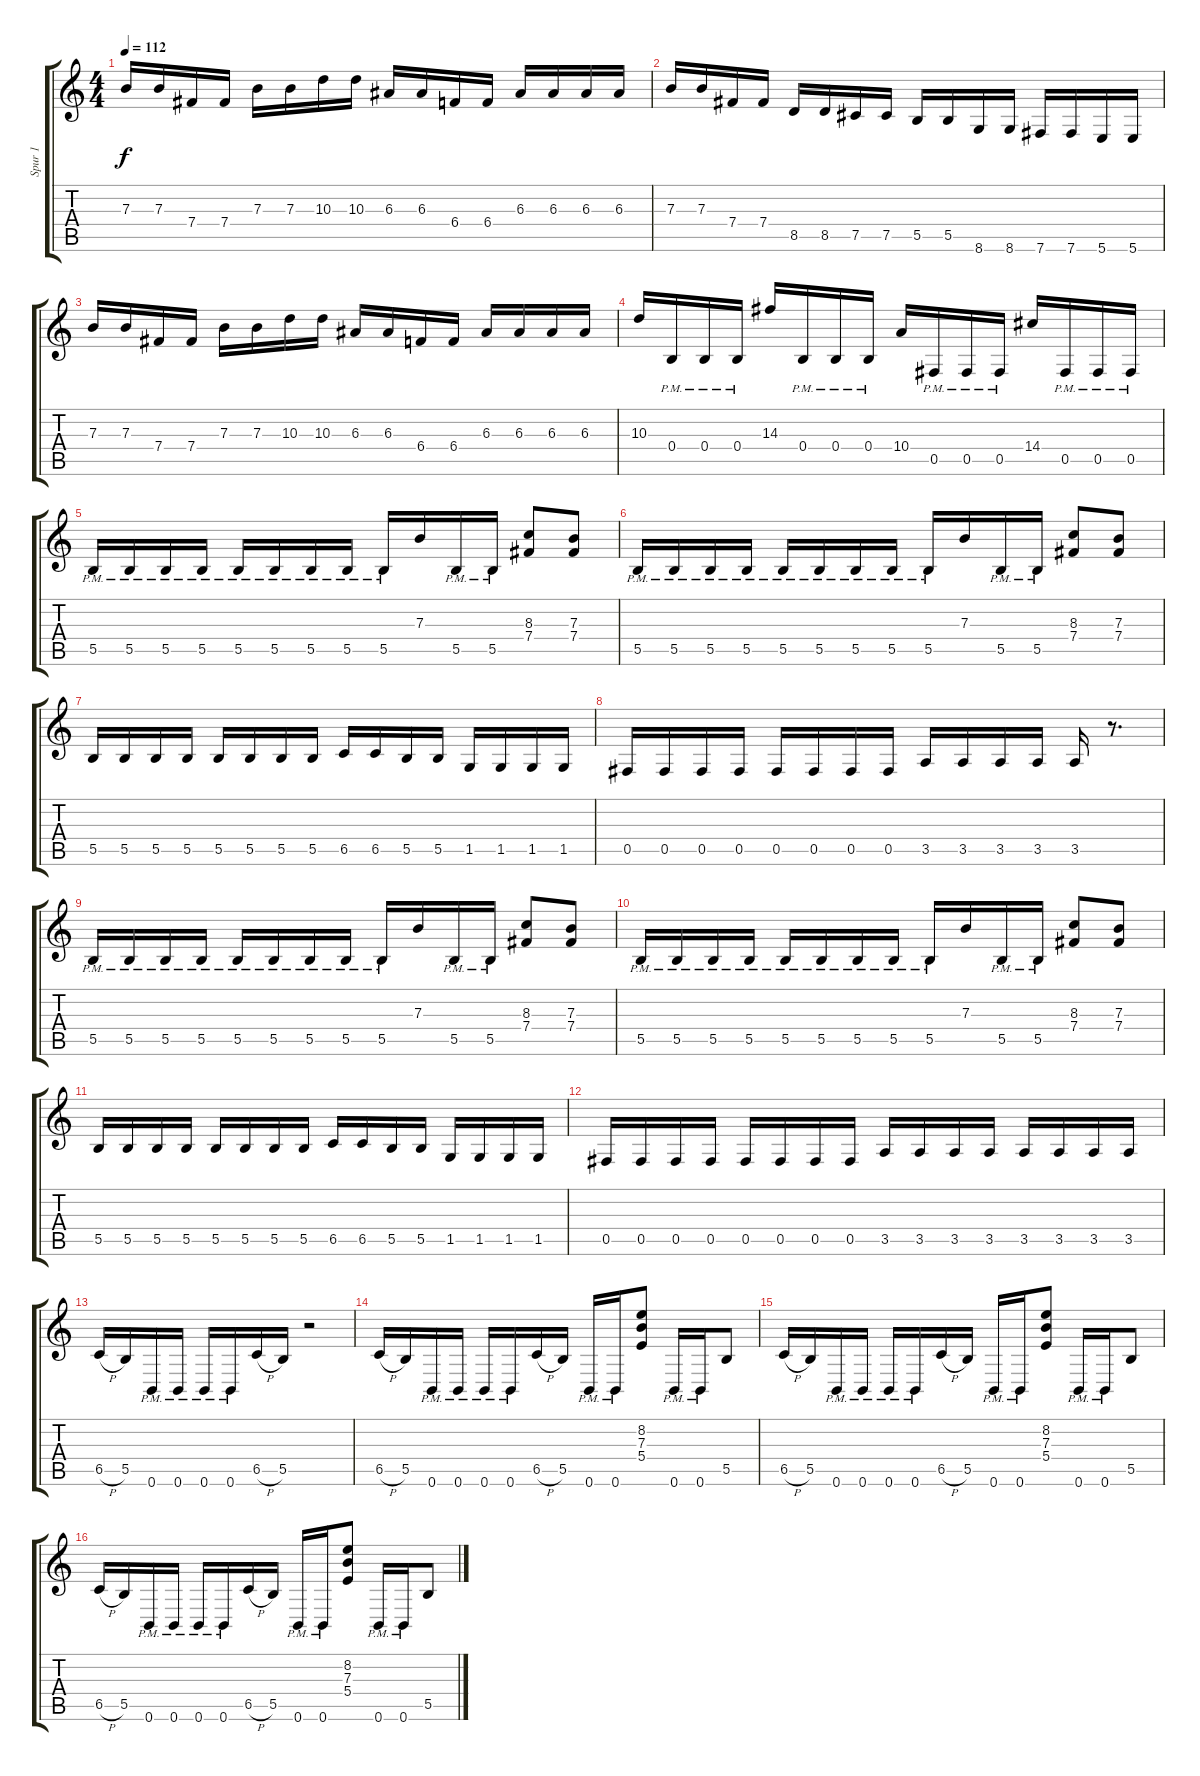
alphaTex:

\track ("Spur 1" "Spur 1") {instrument distortionguitar}
\staff {score tabs}
\tuning (Db4 Ab3 E3 B2 Gb2 B1) {hide}
\ts (4 4)
\tempo 112
\clef g2
\ks c
7.3.16{dy f} 7.3.16 7.4.16 7.4.16 7.3.16 7.3.16 10.3.16 10.3.16 6.3.16 6.3.16 6.4.16 6.4.16 6.3.16 6.3.16 6.3.16 6.3.16 |
7.3.16 7.3.16 7.4.16 7.4.16 8.5.16 8.5.16 7.5.16 7.5.16 5.5.16 5.5.16 8.6.16 8.6.16 7.6.16 7.6.16 5.6.16 5.6.16 |
7.3.16 7.3.16 7.4.16 7.4.16 7.3.16 7.3.16 10.3.16 10.3.16 6.3.16 6.3.16 6.4.16 6.4.16 6.3.16 6.3.16 6.3.16 6.3.16 |
10.3.16 0.4{pm}.16 0.4{pm}.16 0.4{pm}.16 14.3.16 0.4{pm}.16 0.4{pm}.16 0.4{pm}.16 10.4.16 0.5{pm}.16 0.5{pm}.16 0.5{pm}.16 14.4.16 0.5{pm}.16 0.5{pm}.16 0.5{pm}.16 |
5.5{pm}.16 5.5{pm}.16 5.5{pm}.16 5.5{pm}.16 5.5{pm}.16 5.5{pm}.16 5.5{pm}.16 5.5{pm}.16 5.5{pm}.16 7.3.16 5.5{pm}.16 5.5{pm}.16 (8.3 7.4).8 (7.3 7.4).8 |
5.5{pm}.16 5.5{pm}.16 5.5{pm}.16 5.5{pm}.16 5.5{pm}.16 5.5{pm}.16 5.5{pm}.16 5.5{pm}.16 5.5{pm}.16 7.3.16 5.5{pm}.16 5.5{pm}.16 (8.3 7.4).8 (7.3 7.4).8 |
5.5.16 5.5.16 5.5.16 5.5.16 5.5.16 5.5.16 5.5.16 5.5.16 6.5.16 6.5.16 5.5.16 5.5.16 1.5.16 1.5.16 1.5.16 1.5.16 |
0.5.16 0.5.16 0.5.16 0.5.16 0.5.16 0.5.16 0.5.16 0.5.16 3.5.16 3.5.16 3.5.16 3.5.16 3.5.16 r.8{d} |
5.5{pm}.16 5.5{pm}.16 5.5{pm}.16 5.5{pm}.16 5.5{pm}.16 5.5{pm}.16 5.5{pm}.16 5.5{pm}.16 5.5{pm}.16 7.3.16 5.5{pm}.16 5.5{pm}.16 (8.3 7.4).8 (7.3 7.4).8 |
5.5{pm}.16 5.5{pm}.16 5.5{pm}.16 5.5{pm}.16 5.5{pm}.16 5.5{pm}.16 5.5{pm}.16 5.5{pm}.16 5.5{pm}.16 7.3.16 5.5{pm}.16 5.5{pm}.16 (8.3 7.4).8 (7.3 7.4).8 |
5.5.16 5.5.16 5.5.16 5.5.16 5.5.16 5.5.16 5.5.16 5.5.16 6.5.16 6.5.16 5.5.16 5.5.16 1.5.16 1.5.16 1.5.16 1.5.16 |
0.5.16 0.5.16 0.5.16 0.5.16 0.5.16 0.5.16 0.5.16 0.5.16 3.5.16 3.5.16 3.5.16 3.5.16 3.5.16 3.5.16 3.5.16 3.5.16 |
6.5{h}.16 5.5.16 0.6{pm}.16 0.6{pm}.16 0.6{pm}.16 0.6{pm}.16 6.5{h}.16 5.5.16 r.2 |
6.5{h}.16 5.5.16 0.6{pm}.16 0.6{pm}.16 0.6{pm}.16 0.6{pm}.16 6.5{h}.16 5.5.16 0.6{pm}.16 0.6{pm}.16 (8.2 7.3 5.4).8 0.6{pm}.16 0.6{pm}.16 5.5.8 |
6.5{h}.16 5.5.16 0.6{pm}.16 0.6{pm}.16 0.6{pm}.16 0.6{pm}.16 6.5{h}.16 5.5.16 0.6{pm}.16 0.6{pm}.16 (8.2 7.3 5.4).8 0.6{pm}.16 0.6{pm}.16 5.5.8 |
6.5{h}.16 5.5.16 0.6{pm}.16 0.6{pm}.16 0.6{pm}.16 0.6{pm}.16 6.5{h}.16 5.5.16 0.6{pm}.16 0.6{pm}.16 (8.2 7.3 5.4).8 0.6{pm}.16 0.6{pm}.16 5.5.8
